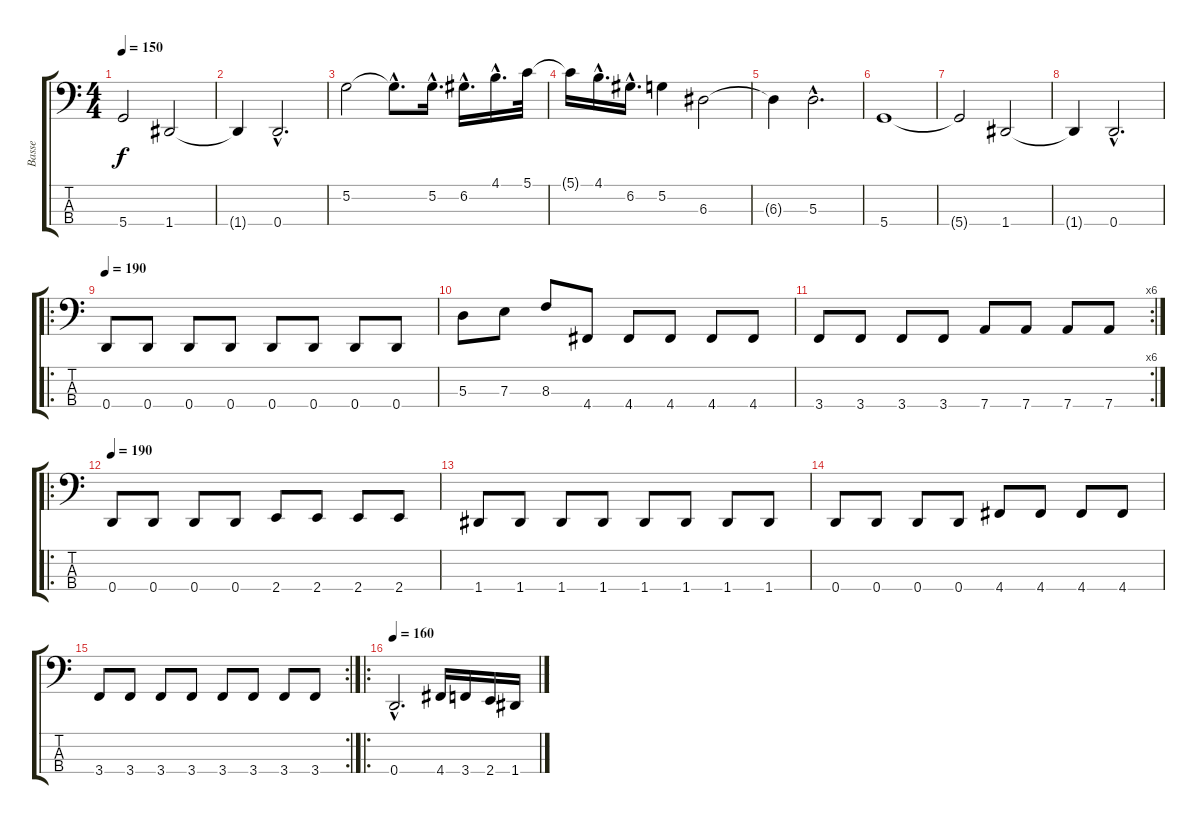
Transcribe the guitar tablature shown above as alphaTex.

\track ("Basse" "Basse") {instrument electricbasspick}
\staff {score tabs}
\tuning (G2 D2 A1 D1) {hide}
\ts (4 4)
\tempo 150
\clef f4
\ks c
5.4{t}.2{dy f} 1.4.2 |
1.4{t}.4 0.4{hac}.2{d} |
5.2.2 5.2{hac t}.8{d} 5.2{hac}.16{d} 6.2{hac}.16{d} 4.1{hac}.16{d} 5.1.32 |
5.1{t}.16 4.1{hac}.16{d} 6.2{hac}.16{d} 5.2.4 6.3.2 |
6.3{t}.4 5.3{hac}.2{d} |
5.4.1 |
5.4{t}.2 1.4.2 |
1.4{t}.4 0.4{hac}.2{d} |
\ro
\tempo 190
0.4.8 0.4.8 0.4.8 0.4.8 0.4.8 0.4.8 0.4.8 0.4.8 |
5.3.8 7.3.8 8.3.8 4.4.8 4.4.8 4.4.8 4.4.8 4.4.8 |
\rc 6
3.4.8 3.4.8 3.4.8 3.4.8 7.4.8 7.4.8 7.4.8 7.4.8 |
\ro
\tempo 190
0.4.8 0.4.8 0.4.8 0.4.8 2.4.8 2.4.8 2.4.8 2.4.8 |
1.4.8 1.4.8 1.4.8 1.4.8 1.4.8 1.4.8 1.4.8 1.4.8 |
0.4.8 0.4.8 0.4.8 0.4.8 4.4.8 4.4.8 4.4.8 4.4.8 |
\rc 2
3.4.8 3.4.8 3.4.8 3.4.8 3.4.8 3.4.8 3.4.8 3.4.8 |
\ro
\tempo 150
\tempo 160
0.4{hac}.2{d} 4.4.16 3.4.16 2.4.16 1.4.16
